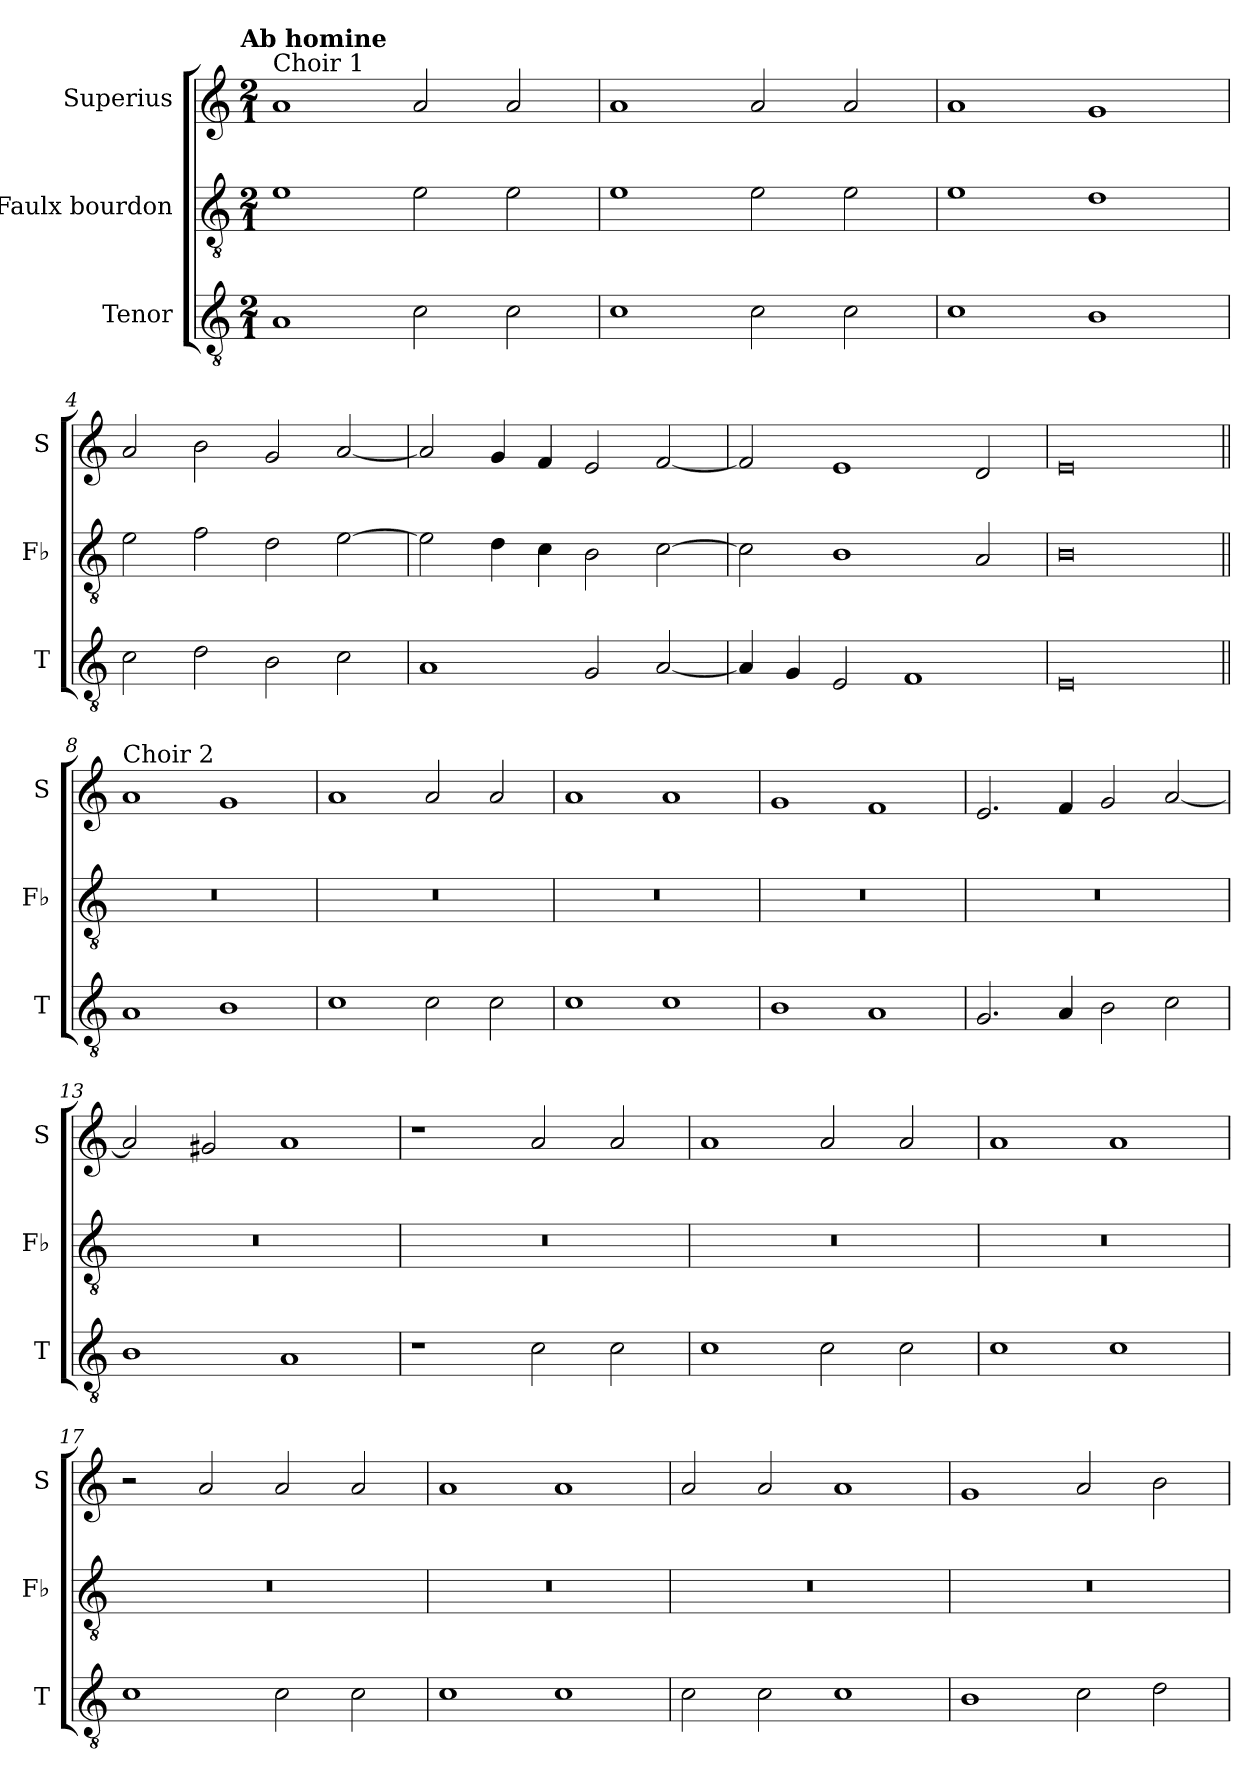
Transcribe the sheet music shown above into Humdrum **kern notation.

**kern	**kern	**kern
*part3	*part2	*part1
*staff3	*staff2	*staff1
*I"Tenor	*I"Faulx bourdon	*I"Superius
*I'T	*I'Fb	*I'S
*clefGv2	*clefGv2	*clefG2
*k[]	*k[]	*k[]
!!LO:TX:omd:t=Ab homine
*M2/1	*M2/1	*M2/1
=1	=1	=1
!	!	!LO:TX:a:t=Choir 1
1A	1e	1a
2c\	2e\	2a/
2c\	2e\	2a/
=2	=2	=2
1c	1e	1a
2c\	2e\	2a/
2c\	2e\	2a/
=3	=3	=3
1c	1e	1a
1B	1d	1g
=4	=4	=4
2c\	2e\	2a/
2d\	2f\	2b\
2B\	2d\	2g/
2c\	[2e\	[2a/
=5	=5	=5
1A	2e\]	2a/]
.	4d\	4g/
.	4c\	4f/
2G/	2B\	2e/
[2A/	[2c\	[2f/
=6	=6	=6
4A/]	2c\]	2f/]
4G/	.	.
2E/	1B	1e
1F	.	.
.	2A/	2d/
=7	=7	=7
0E	0B	0e
=8||	=8||	=8||
!	!	!LO:TX:a:t=Choir 2
1A	0r	1a
1B	.	1g
=9	=9	=9
1c	0r	1a
2c\	.	2a/
2c\	.	2a/
=10	=10	=10
1c	0r	1a
1c	.	1a
=11	=11	=11
1B	0r	1g
1A	.	1f
=12	=12	=12
2.G/	0r	2.e/
4A/	.	4f/
2B\	.	2g/
2c\	.	[2a/
=13	=13	=13
1B	0r	2a/]
.	.	2g#X/
1A	.	1a
=14	=14	=14
1r	0r	1r
2c\	.	2a/
2c\	.	2a/
=15	=15	=15
1c	0r	1a
2c\	.	2a/
2c\	.	2a/
=16	=16	=16
1c	0r	1a
1c	.	1a
=17	=17	=17
1c	0r	2r
.	.	2a/
2c\	.	2a/
2c\	.	2a/
=18	=18	=18
1c	0r	1a
1c	.	1a
=19	=19	=19
2c\	0r	2a/
2c\	.	2a/
1c	.	1a
=20	=20	=20
1B	0r	1g
2c\	.	2a/
2d\	.	2b\
=	=	=
*-	*-	*-
